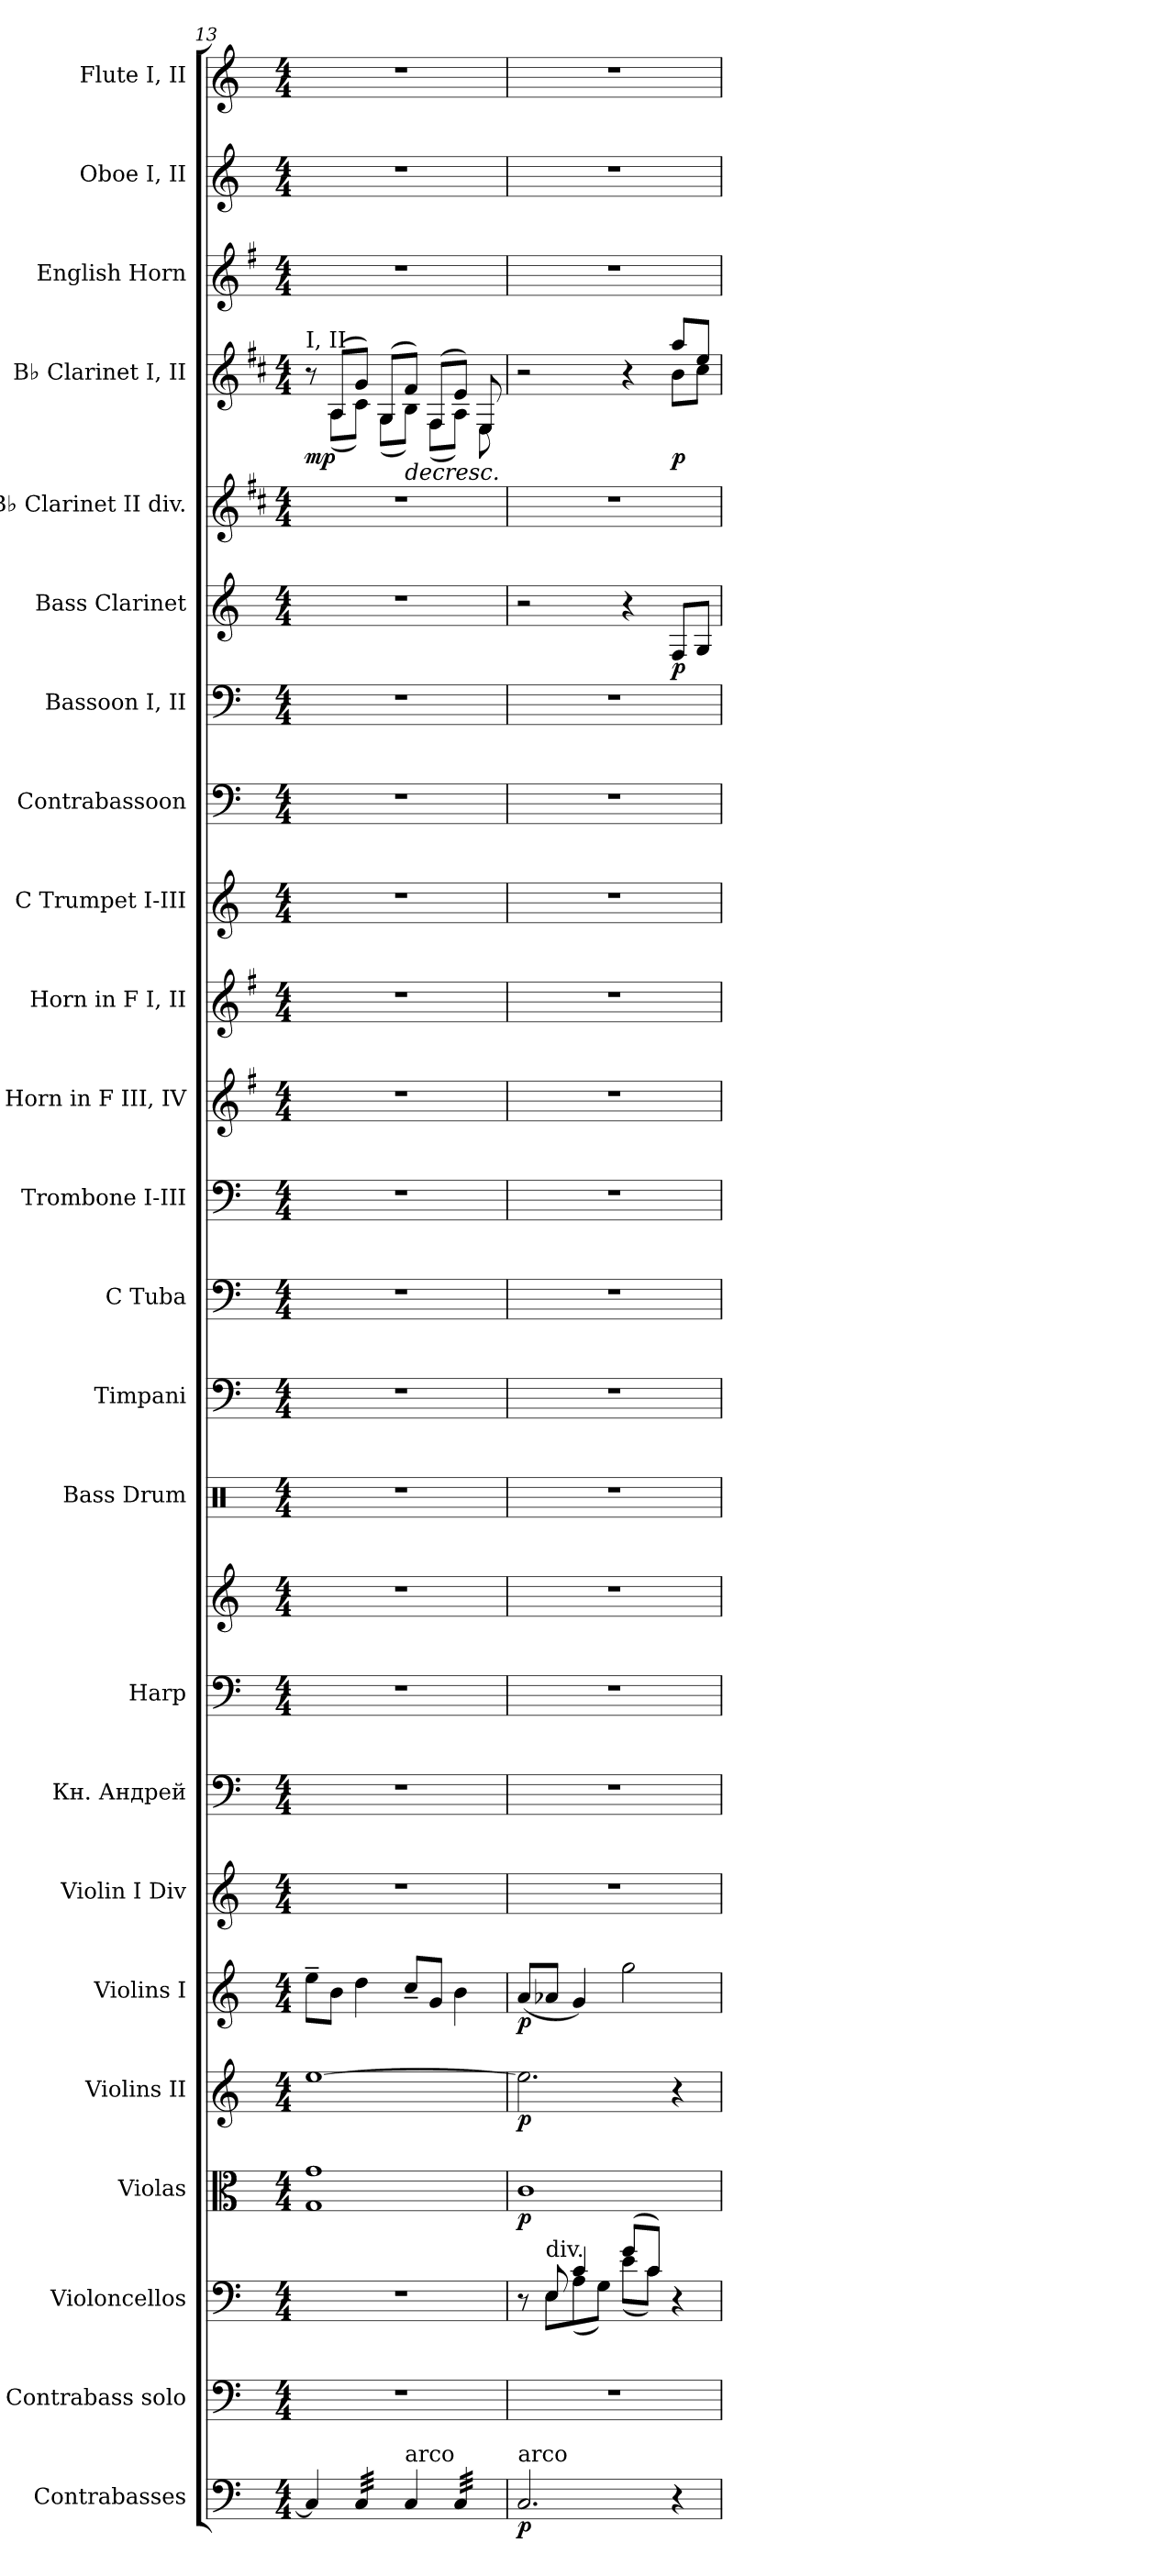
**kern	**dynam	**kern	**kern	**kern	**dynam	**kern	**dynam	**kern	**dynam	**kern	**kern	**kern	**kern	**kern	**kern	**kern	**kern	**kern	**kern	**kern	**kern	**kern	**kern	**dynam	**kern	**kern	**dynam	**kern	**kern	**kern
*part24	*part24	*part23	*part22	*part21	*part21	*part20	*part20	*part19	*part19	*part18	*part17	*part16	*part16	*part15	*part14	*part13	*part12	*part11	*part10	*part9	*part8	*part7	*part6	*part6	*part5	*part4	*part4	*part3	*part2	*part1
*staff25	*staff25	*staff24	*staff23	*staff22	*staff22	*staff21	*staff21	*staff20	*staff20	*staff19	*staff18	*staff17	*staff16	*staff15	*staff14	*staff13	*staff12	*staff11	*staff10	*staff9	*staff8	*staff7	*staff6	*staff6	*staff5	*staff4	*staff4	*staff3	*staff2	*staff1
*I"Contrabasses	*	*I"Contrabass solo	*I"Violoncellos	*I"Violas	*	*I"Violins II	*	*I"Violins I	*	*I"Violin I  Div	*I"Кн. Андрей	*I"Harp	*	*I"Bass Drum	*I"Timpani	*I"C Tuba	*I"Trombone I-III	*I"Horn in F III, IV	*I"Horn in F I, II	*I"C Trumpet I-III	*I"Contrabassoon	*I"Bassoon I, II	*I"Bass Clarinet	*	*I"B♭ Clarinet II div.	*I"B♭ Clarinet I, II	*	*I"English Horn	*I"Oboe I, II	*I"Flute I, II
*I'Cbs.	*	*I'C-b. so.	*I'Vcs.	*I'Vlas.	*	*I'Vlns. II	*	*I'Vlns. I	*	*I'Vln. I  Div	*	*I'Hrp.	*	*I'B. Drum	*I'Timp.	*I'C Tb.	*I'Tbn. I-III	*	*	*I'C Tpt. I-III	*I'Cbsn.	*I'Bsn. I, II	*I'B. Cl.	*	*I'B♭ Cl. II div.	*I'B♭ Cl. I, II	*	*I'E. Hn.	*I'Ob. I, II	*I'Fl. I, II
*clefF4	*	*clefF4	*clefF4	*clefC3	*	*clefG2	*	*clefG2	*	*clefG2	*clefF4	*clefF4	*clefG2	*clefX	*clefF4	*clefF4	*clefF4	*clefG2	*clefG2	*clefG2	*clefF4	*clefF4	*clefG2	*	*clefG2	*clefG2	*	*clefG2	*clefG2	*clefG2
*ITrd7c12	*	*ITrd7c12	*	*	*	*	*	*	*	*	*	*	*	*	*	*	*	*ITrd4c7	*ITrd4c7	*	*ITrd7c12	*	*ITrd8c14	*	*ITrd1c2	*ITrd1c2	*	*ITrd4c7	*	*
*k[]	*	*k[]	*k[]	*k[]	*	*k[]	*	*k[]	*	*k[]	*k[]	*k[]	*k[]	*k[]	*k[]	*k[]	*k[]	*k[]	*k[]	*k[]	*k[]	*k[]	*k[]	*	*k[]	*k[]	*	*k[]	*k[]	*k[]
*M4/4	*	*M4/4	*M4/4	*M4/4	*	*M4/4	*	*M4/4	*	*M4/4	*M4/4	*M4/4	*M4/4	*M4/4	*M4/4	*M4/4	*M4/4	*M4/4	*M4/4	*M4/4	*M4/4	*M4/4	*M4/4	*	*M4/4	*M4/4	*	*M4/4	*M4/4	*M4/4
=13	=13	=13	=13	=13	=13	=13	=13	=13	=13	=13	=13	=13	=13	=13	=13	=13	=13	=13	=13	=13	=13	=13	=13	=13	=13	=13	=13	=13	=13	=13
*	*	*	*	*^	*	*^	*	*	*	*	*	*	*	*	*	*	*	*	*	*	*	*	*	*	*	*^	*	*	*	*
!	!	!	!	!	!	!	!	!	!	!	!	!	!	!	!	!	!	!	!	!	!	!	!	!	!	!	!	!LO:TX:a:t=I, II	!	!	!	!	!
!	!	!	!	!	!	!	!	!	!	!	!	!	!	!	!	!	!	!	!	!	!	!	!	!	!	!	!	!	!	!LO:DY:b	!	!	!
4CC/]	.	1r	1r	1G 1g	2ryy	.	[1ee	2ryy	.	8ee~\L	.	1r	1r	1r	1r	1r	1r	1r	1r	1r	1r	1r	1r	1r	1r	.	1r	8r	8ryy	mp	1r	1r	1r
.	.	.	.	.	.	.	.	.	.	8b\J	.	.	.	.	.	.	.	.	.	.	.	.	.	.	.	.	.	(>8G/L	(<8G\L	.	.	.	.
!LO:TX:a:i:t=tremolo	!	!	!	!	!	!	!	!	!	!	!	!	!	!	!	!	!	!	!	!	!	!	!	!	!	!	!	!	!	!	!	!	!
*tremolo	*	*	*	*	*	*	*	*	*	*	*	*	*	*	*	*	*	*	*	*	*	*	*	*	*	*	*	*	*	*	*	*	*
32CC/LLL	.	.	.	.	.	.	.	.	.	4dd\	.	.	.	.	.	.	.	.	.	.	.	.	.	.	.	.	.	8f/J)	8B\J)	.	.	.	.
32CC/	.	.	.	.	.	.	.	.	.	.	.	.	.	.	.	.	.	.	.	.	.	.	.	.	.	.	.	.	.	.	.	.	.
32CC/	.	.	.	.	.	.	.	.	.	.	.	.	.	.	.	.	.	.	.	.	.	.	.	.	.	.	.	.	.	.	.	.	.
32CC/	.	.	.	.	.	.	.	.	.	.	.	.	.	.	.	.	.	.	.	.	.	.	.	.	.	.	.	.	.	.	.	.	.
32CC/	.	.	.	.	.	.	.	.	.	.	.	.	.	.	.	.	.	.	.	.	.	.	.	.	.	.	.	(>8F/L	(<8F\L	.	.	.	.
32CC/	.	.	.	.	.	.	.	.	.	.	.	.	.	.	.	.	.	.	.	.	.	.	.	.	.	.	.	.	.	.	.	.	.
32CC/	.	.	.	.	.	.	.	.	.	.	.	.	.	.	.	.	.	.	.	.	.	.	.	.	.	.	.	.	.	.	.	.	.
32CC/JJJ	.	.	.	.	.	.	.	.	.	.	.	.	.	.	.	.	.	.	.	.	.	.	.	.	.	.	.	.	.	.	.	.	.
*Xtremolo	*	*	*	*	*	*	*	*	*	*	*	*	*	*	*	*	*	*	*	*	*	*	*	*	*	*	*	*	*	*	*	*	*
!LO:TX:a:t=arco	!	!	!	!	!	!	!	!	!	!	!	!	!	!	!	!	!	!	!	!	!	!	!	!	!	!	!	!	!	!	!	!	!
!	!	!	!	!	!	!	!	!	!	!	!	!	!	!	!	!	!	!	!	!	!	!	!	!	!	!	!	!	!	!LO:HP:b	!	!	!
4CC/	.	.	.	.	2ryy	.	.	2ryy	.	8cc~/L	.	.	.	.	.	.	.	.	.	.	.	.	.	.	.	.	.	8e/J)	8A\J)	>	.	.	.
.	.	.	.	.	.	.	.	.	.	8g/J	.	.	.	.	.	.	.	.	.	.	.	.	.	.	.	.	.	(>8E/L	(<8E\L	.	.	.	.
!LO:TX:a:i:t=tremolo	!	!	!	!	!	!	!	!	!	!	!	!	!	!	!	!	!	!	!	!	!	!	!	!	!	!	!	!	!	!	!	!	!
*tremolo	*	*	*	*	*	*	*	*	*	*	*	*	*	*	*	*	*	*	*	*	*	*	*	*	*	*	*	*	*	*	*	*	*
32CC/LLL	.	.	.	.	.	.	.	.	.	4b\	.	.	.	.	.	.	.	.	.	.	.	.	.	.	.	.	.	8d/J)	8G\J)	.	.	.	.
32CC/	.	.	.	.	.	.	.	.	.	.	.	.	.	.	.	.	.	.	.	.	.	.	.	.	.	.	.	.	.	.	.	.	.
32CC/	.	.	.	.	.	.	.	.	.	.	.	.	.	.	.	.	.	.	.	.	.	.	.	.	.	.	.	.	.	.	.	.	.
32CC/	.	.	.	.	.	.	.	.	.	.	.	.	.	.	.	.	.	.	.	.	.	.	.	.	.	.	.	.	.	.	.	.	.
32CC/	.	.	.	.	.	.	.	.	.	.	.	.	.	.	.	.	.	.	.	.	.	.	.	.	.	.	.	8D/	8D\	.	.	.	.
32CC/	.	.	.	.	.	.	.	.	.	.	.	.	.	.	.	.	.	.	.	.	.	.	.	.	.	.	.	.	.	.	.	.	.
32CC/	.	.	.	.	.	.	.	.	.	.	.	.	.	.	.	.	.	.	.	.	.	.	.	.	.	.	.	.	.	.	.	.	.
32CC/JJJ	.	.	.	.	.	.	.	.	.	.	.	.	.	.	.	.	.	.	.	.	.	.	.	.	.	.	.	.	.	.	.	.	.
*Xtremolo	*	*	*	*	*	*	*	*	*	*	*	*	*	*	*	*	*	*	*	*	*	*	*	*	*	*	*	*	*	*	*	*	*
*	*	*	*	*v	*v	*	*	*	*	*	*	*	*	*	*	*	*	*	*	*	*	*	*	*	*	*	*	*	*	*	*	*	*
*	*	*	*	*	*	*v	*v	*	*	*	*	*	*	*	*	*	*	*	*	*	*	*	*	*	*	*	*	*	*	*	*	*
=14	=14	=14	=14	=14	=14	=14	=14	=14	=14	=14	=14	=14	=14	=14	=14	=14	=14	=14	=14	=14	=14	=14	=14	=14	=14	=14	=14	=14	=14	=14	=14
*	*	*	*^	*	*	*	*	*	*	*	*	*	*	*	*	*	*	*	*	*	*	*	*	*	*	*	*	*	*	*	*
!LO:TX:a:t=arco	!	!	!	!	!	!	!	!	!	!	!	!	!	!	!	!	!	!	!	!	!	!	!	!	!	!	!	!	!	!	!	!
!	!LO:DY:b	!	!	!	!	!LO:DY:b	!	!LO:DY:b	!	!LO:DY:b	!	!	!	!	!	!	!	!	!	!	!	!	!	!	!	!	!	!	!	!	!	!
2.CC/	p	1r	8r	8ryy	1c	p	2.ee\]	p	(<8a/L	p	1r	1r	1r	1r	1r	1r	1r	1r	1r	1r	1r	1r	1r	2r	.	1r	2r	2ryy	.	1r	1r	1r
!	!	!	!LO:TX:a:t=div.	!	!	!	!	!	!	!	!	!	!	!	!	!	!	!	!	!	!	!	!	!	!	!	!	!	!	!	!	!
.	.	.	8E/	8E\L	.	.	.	.	8a-X/J	.	.	.	.	.	.	.	.	.	.	.	.	.	.	.	.	.	.	.	.	.	.	.
.	.	.	4c/	(<8A\	.	.	.	.	4g/)	.	.	.	.	.	.	.	.	.	.	.	.	.	.	.	.	.	.	.	.	.	.	.
.	.	.	.	8G\J)	.	.	.	.	.	.	.	.	.	.	.	.	.	.	.	.	.	.	.	.	.	.	.	.	.	.	.	.
.	.	.	(>8g/L	(<8e\L	.	.	.	.	2gg\	.	.	.	.	.	.	.	.	.	.	.	.	.	.	4r	.	.	4r	4ryy	.	.	.	.
.	.	.	8c/J)	8c\J)	.	.	.	.	.	.	.	.	.	.	.	.	.	.	.	.	.	.	.	.	.	.	.	.	.	.	.	.
!	!	!	!	!	!	!	!	!	!	!	!	!	!	!	!	!	!	!	!	!	!	!	!	!	!LO:DY:b	!	!	!	!LO:DY:b	!	!	!
4r	.	.	4r	4ryy	.	.	4r	.	.	.	.	.	.	.	.	.	.	.	.	.	.	.	.	8FF/L	p	.	8gg/L	8a\L	p	.	.	.
.	.	.	.	.	.	.	.	.	.	.	.	.	.	.	.	.	.	.	.	.	.	.	.	8GG/J	.	.	8dd/J	8b\J	.	.	.	.
*	*	*	*v	*v	*	*	*	*	*	*	*	*	*	*	*	*	*	*	*	*	*	*	*	*	*	*	*v	*v	*	*	*	*
.	.	.	.	.	.	.	.	.	.	.	.	.	.	.	.	.	.	.	.	.	.	.	.	.	.	.	]	.	.	.
=	=	=	=	=	=	=	=	=	=	=	=	=	=	=	=	=	=	=	=	=	=	=	=	=	=	=	=	=	=	=
*-	*-	*-	*-	*-	*-	*-	*-	*-	*-	*-	*-	*-	*-	*-	*-	*-	*-	*-	*-	*-	*-	*-	*-	*-	*-	*-	*-	*-	*-	*-
